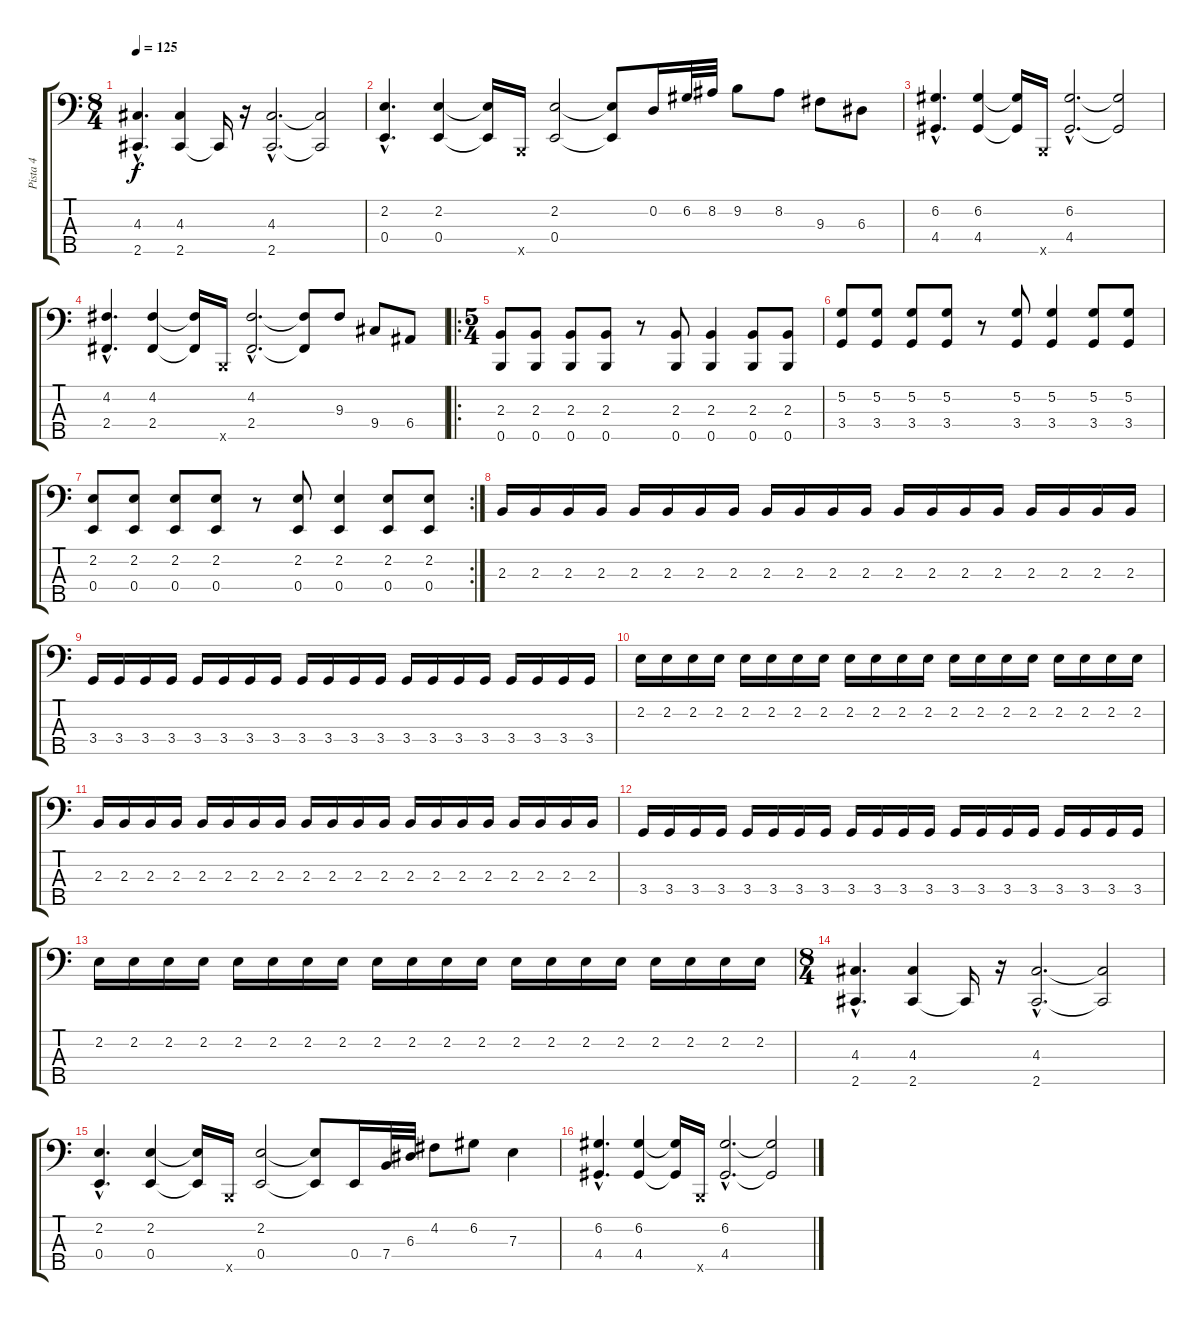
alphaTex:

\track ("Pista 4" "Pista 4") {instrument electricbasspick}
\staff {score tabs}
\tuning (G2 D2 A1 E1 B0) {hide}
\ts (8 4)
\tempo 125
\clef f4
\ks c
(4.3{hac} 2.5{hac}).4{d dy f} (4.3 2.5).4 2.5{t}.16 r.16 (4.3{hac} 2.5{hac}).2{d} (4.3{t} 2.5{t}).2 |
(2.2{hac} 0.4{hac}).4{d} (2.2 0.4).4 (2.2{t} 0.4{t}).16 0.5{x}.16 (2.2 0.4).2 (2.2{t} 0.4{t}).8 0.2.16 6.2.32 8.2.32 9.2.8 8.2.8 9.3.8 6.3.8 |
(6.2{hac} 4.4{hac}).4{d} (6.2 4.4).4 (6.2{t} 4.4{t}).16 0.5{x}.16 (6.2{hac} 4.4{hac}).2{d} (6.2{t} 4.4{t}).2 |
(4.2{hac} 2.4{hac}).4{d} (4.2 2.4).4 (4.2{t} 2.4{t}).16 0.5{x}.16 (4.2{hac} 2.4{hac}).2{d} (4.2{t} 2.4{t}).8 9.3.8 9.4.8 6.4.8 |
\ro
\ts (5 4)
(2.3 0.5).8 (2.3 0.5).8 (2.3 0.5).8 (2.3 0.5).8 r.8 (2.3 0.5).8 (2.3 0.5).4 (2.3 0.5).8 (2.3 0.5).8 |
(5.2 3.4).8 (5.2 3.4).8 (5.2 3.4).8 (5.2 3.4).8 r.8 (5.2 3.4).8 (5.2 3.4).4 (5.2 3.4).8 (5.2 3.4).8 |
\rc 2
(2.2 0.4).8 (2.2 0.4).8 (2.2 0.4).8 (2.2 0.4).8 r.8 (2.2 0.4).8 (2.2 0.4).4 (2.2 0.4).8 (2.2 0.4).8 |
2.3.16 2.3.16 2.3.16 2.3.16 2.3.16 2.3.16 2.3.16 2.3.16 2.3.16 2.3.16 2.3.16 2.3.16 2.3.16 2.3.16 2.3.16 2.3.16 2.3.16 2.3.16 2.3.16 2.3.16 |
3.4.16 3.4.16 3.4.16 3.4.16 3.4.16 3.4.16 3.4.16 3.4.16 3.4.16 3.4.16 3.4.16 3.4.16 3.4.16 3.4.16 3.4.16 3.4.16 3.4.16 3.4.16 3.4.16 3.4.16 |
2.2.16 2.2.16 2.2.16 2.2.16 2.2.16 2.2.16 2.2.16 2.2.16 2.2.16 2.2.16 2.2.16 2.2.16 2.2.16 2.2.16 2.2.16 2.2.16 2.2.16 2.2.16 2.2.16 2.2.16 |
2.3.16 2.3.16 2.3.16 2.3.16 2.3.16 2.3.16 2.3.16 2.3.16 2.3.16 2.3.16 2.3.16 2.3.16 2.3.16 2.3.16 2.3.16 2.3.16 2.3.16 2.3.16 2.3.16 2.3.16 |
3.4.16 3.4.16 3.4.16 3.4.16 3.4.16 3.4.16 3.4.16 3.4.16 3.4.16 3.4.16 3.4.16 3.4.16 3.4.16 3.4.16 3.4.16 3.4.16 3.4.16 3.4.16 3.4.16 3.4.16 |
2.2.16 2.2.16 2.2.16 2.2.16 2.2.16 2.2.16 2.2.16 2.2.16 2.2.16 2.2.16 2.2.16 2.2.16 2.2.16 2.2.16 2.2.16 2.2.16 2.2.16 2.2.16 2.2.16 2.2.16 |
\ts (8 4)
(4.3{hac} 2.5{hac}).4{d} (4.3 2.5).4 2.5{t}.16 r.16 (4.3{hac} 2.5{hac}).2{d} (4.3{t} 2.5{t}).2 |
(2.2{hac} 0.4{hac}).4{d} (2.2 0.4).4 (2.2{t} 0.4{t}).16 0.5{x}.16 (2.2 0.4).2 (2.2{t} 0.4{t}).8 0.4.16 7.4.32 6.3.32 4.2.8 6.2.8 7.3.4 |
(6.2{hac} 4.4{hac}).4{d} (6.2 4.4).4 (6.2{t} 4.4{t}).16 0.5{x}.16 (6.2{hac} 4.4{hac}).2{d} (6.2{t} 4.4{t}).2
